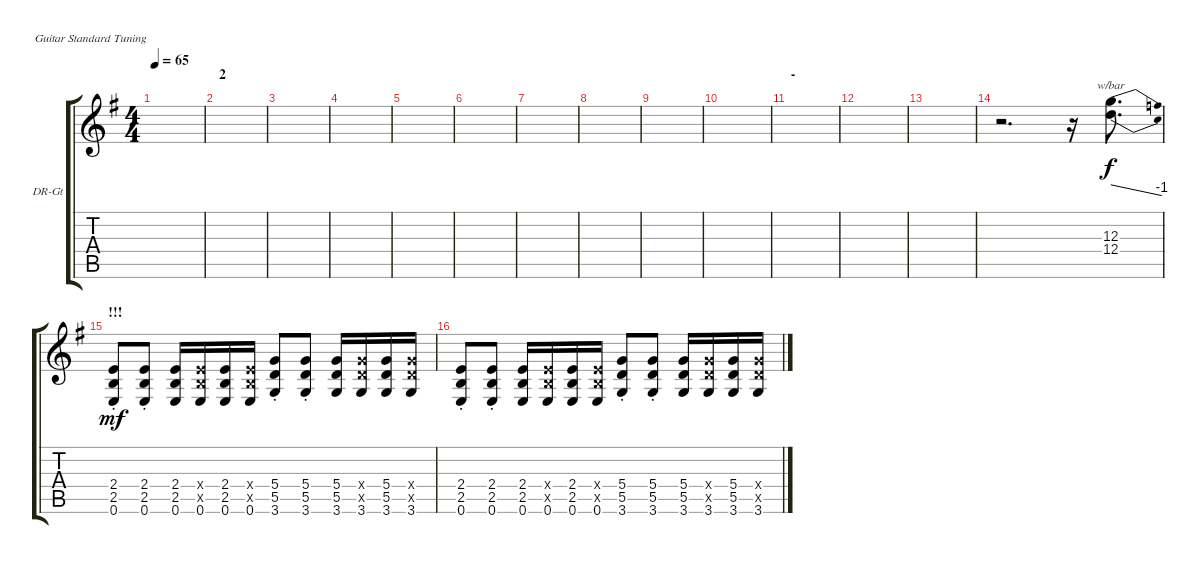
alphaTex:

\defaultSystemsLayout 4
\bracketExtendMode groupsimilarinstruments
\firstSystemTrackNameOrientation horizontal
\otherSystemsTrackNameOrientation horizontal
\track ("Dist. Rhythm Guitar" "DR-Gt") {instrument distortionguitar}
\staff {score tabs}
\tuning (E4 B3 G3 D3 A2 E2)
\ts (4 4)
\tempo 65
\clef g2
\scale
0.333333
\ks eminor
|
\section ("" "2")
\scale
0.333333 |
\scale
0.333333 |
\scale
0.333333 |
\scale
0.333333 |
\scale
0.333333 |
\scale
0.333333 |
\scale
0.333333 |
\scale
0.333333 |
\scale
0.333333 |
\section ("" "-")
\scale
0.333333 |
|
|
r.2{d} r.16 (12.3 12.4).8{d tbe (dive default 0 0 10.2 -4)} |
\section ("" "!!!")
(2.4{st} 2.5{st} 0.6).8{dy mf} (0.6 2.5{st} 2.4{st}).8 (2.4 2.5 0.6).16 (2.4{x} 2.5{x} 0.6).16 (2.5 2.4 0.6).16 (2.4{x} 2.5{x} 0.6).16 (5.4{st} 5.5{st} 3.6).8 (3.6 5.5{st} 5.4{st}).8 (5.4 5.5 3.6).16 (5.4{x} 5.5{x} 3.6).16 (5.5 5.4 3.6).16 (5.4{x} 5.5{x} 3.6).16 |
(2.4{st} 2.5{st} 0.6).8 (0.6 2.5{st} 2.4{st}).8 (2.4 2.5 0.6).16 (2.4{x} 2.5{x} 0.6).16 (2.5 2.4 0.6).16 (2.4{x} 2.5{x} 0.6).16 (5.4{st} 5.5{st} 3.6).8 (3.6 5.5{st} 5.4{st}).8 (5.4 5.5 3.6).16 (5.4{x} 5.5{x} 3.6).16 (5.5 5.4 3.6).16 (5.4{x} 5.5{x} 3.6).16
